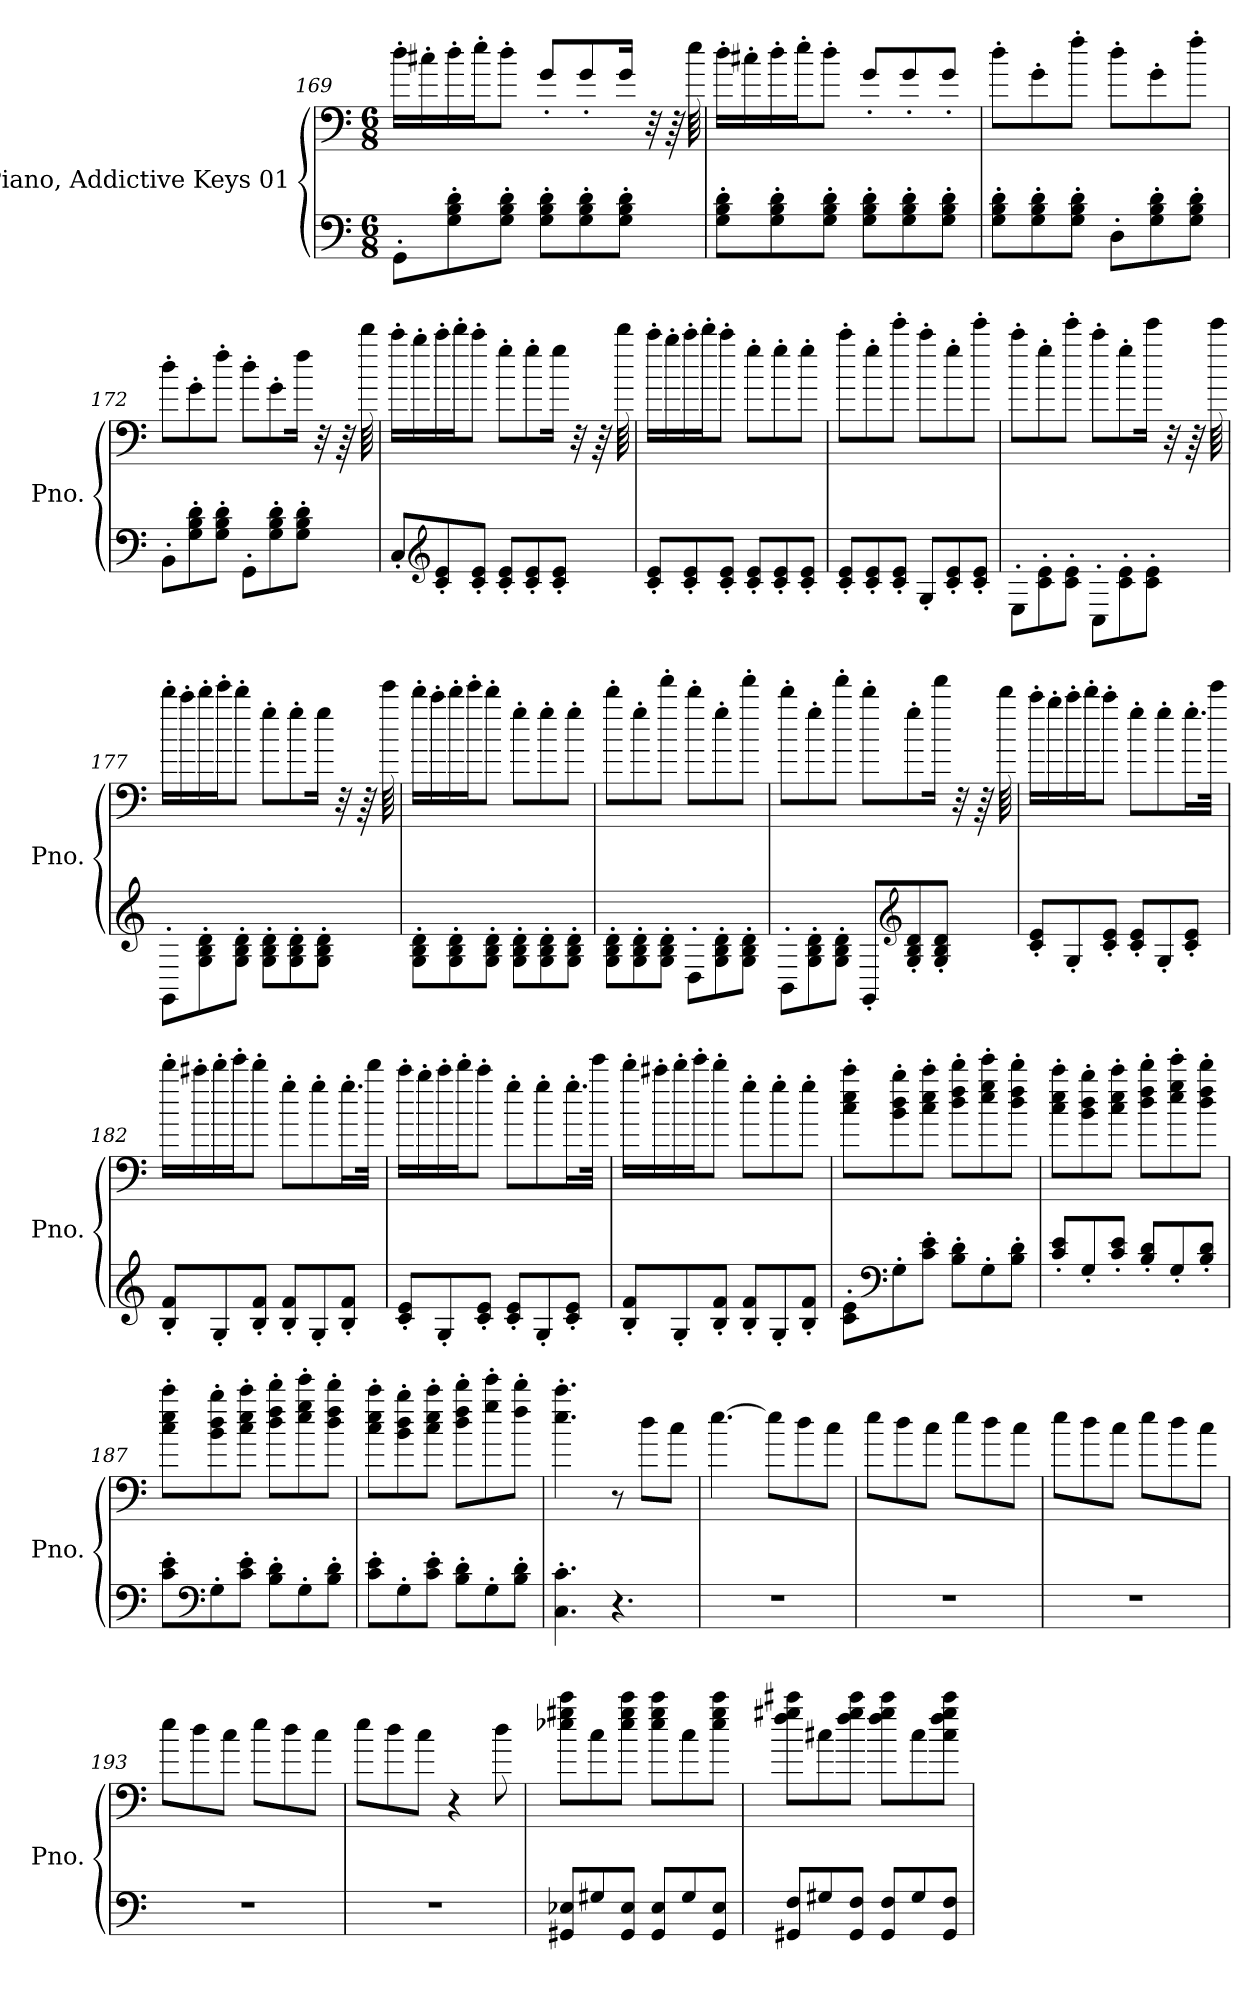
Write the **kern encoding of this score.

**kern	**kern
*part1	*part1
*staff2	*staff1
*I"Piano, Addictive Keys 01	*
*I'Pno.	*
*clefF4	*clefF4
*k[]	*k[]
*M6/8	*M6/8
=169	=169
8GG'\L	16dd'\LL
.	16cc#X'\
8G\' 8B\' 8d\'	16dd'\
.	16ee'\J
8G\' 8B\' 8d\'J	8dd'\J
8G\' 8B\' 8d\'L	8g'/L
8G\' 8B\' 8d\'	8g'/
8G\' 8B\' 8d\'J	16g/Jk
.	32r
.	64r
.	64ee\
=170	=170
8G\' 8B\' 8d\'L	16dd'\LL
.	16cc#X'\
8G\' 8B\' 8d\'	16dd'\
.	16ee'\J
8G\' 8B\' 8d\'J	8dd'\J
8G\' 8B\' 8d\'L	8g'/L
8G\' 8B\' 8d\'	8g'/
8G\' 8B\' 8d\'J	8g'/J
!!LO:LB:g=z
=171	=171
8G\' 8B\' 8d\'L	8dd'\L
8G\' 8B\' 8d\'	8g'\
8G\' 8B\' 8d\'J	8ff'\J
8D'\L	8dd'\L
8G\' 8B\' 8d\'	8g'\
8G\' 8B\' 8d\'J	8ff'\J
=172	=172
8BB'\L	8dd'\L
8G\' 8B\' 8d\'	8g'\
8G\' 8B\' 8d\'J	8ff'\J
8GG'\L	8dd'\L
8G\' 8B\' 8d\'	8g'\
8G\' 8B\' 8d\'J	16ff\Jk
.	32r
.	64r
.	64ddd\
=173	=173
8C'/L	16ccc'\LL
.	16bb'\
*clefG2	*
8c/' 8e/'	16ccc'\
.	16ddd'\J
8c/' 8e/'J	8ccc'\J
8c/' 8e/'L	8gg'\L
8c/' 8e/'	8gg'\
8c/' 8e/'J	16gg\Jk
.	32r
.	64r
.	64ddd\
=174	=174
8c/' 8e/'L	16ccc'\LL
.	16bb'\
8c/' 8e/'	16ccc'\
.	16ddd'\J
8c/' 8e/'J	8ccc'\J
8c/' 8e/'L	8gg'\L
8c/' 8e/'	8gg'\
8c/' 8e/'J	8gg'\J
!!LO:LB:g=z
=175	=175
8c/' 8e/'L	8ccc'\L
8c/' 8e/'	8gg'\
8c/' 8e/'J	8eee'\J
8G'/L	8ccc'\L
8c/' 8e/'	8gg'\
8c/' 8e/'J	8eee'\J
=176	=176
8E'\L	8ccc'\L
8c\' 8e\'	8gg'\
8c\' 8e\'J	8eee'\J
8C'\L	8ccc'\L
8c\' 8e\'	8gg'\
8c\' 8e\'J	16eee\Jk
.	32r
.	64r
.	64eee\
=177	=177
8GG'\L	16ddd'\LL
.	16ccc'\
8G\' 8B\' 8d\'	16ddd'\
.	16eee'\J
8G\' 8B\' 8d\'J	8ddd'\J
8G\' 8B\' 8d\'L	8gg'\L
8G\' 8B\' 8d\'	8gg'\
8G\' 8B\' 8d\'J	16gg\Jk
.	32r
.	64r
.	64eee\
=178	=178
8G\' 8B\' 8d\'L	16ddd'\LL
.	16ccc'\
8G\' 8B\' 8d\'	16ddd'\
.	16eee'\J
8G\' 8B\' 8d\'J	8ddd'\J
8G\' 8B\' 8d\'L	8gg'\L
8G\' 8B\' 8d\'	8gg'\
8G\' 8B\' 8d\'J	8gg'\J
!!LO:LB:g=z
=179	=179
8G\' 8B\' 8d\'L	8ddd'\L
8G\' 8B\' 8d\'	8gg'\
8G\' 8B\' 8d\'J	8fff'\J
8D'\L	8ddd'\L
8G\' 8B\' 8d\'	8gg'\
8G\' 8B\' 8d\'J	8fff'\J
=180	=180
8BB'\L	8ddd'\L
8G\' 8B\' 8d\'	8gg'\
8G\' 8B\' 8d\'J	8fff'\J
8GG'/L	8ddd'\L
*clefG2	*
8G/' 8B/' 8d/'	8gg'\
8G/' 8B/' 8d/'J	16fff\Jk
.	32r
.	64r
.	64ddd\
=181	=181
8c/' 8e/'L	16ccc'\LL
.	16bb'\
8G'/	16ccc'\
.	16ddd'\J
8c/' 8e/'J	8ccc'\J
8c/' 8e/'L	8gg'\L
8G'/	8gg'\
8c/' 8e/'J	16.gg'\L
.	32eee\JJk
=182	=182
8B/' 8f/'L	16ddd'\LL
.	16ccc#X'\
8G'/	16ddd'\
.	16eee'\J
8B/' 8f/'J	8ddd'\J
8B/' 8f/'L	8gg'\L
8G'/	8gg'\
8B/' 8f/'J	16.gg'\L
.	32ddd\JJk
!!LO:LB:g=z
=183	=183
8c/' 8e/'L	16ccc'\LL
.	16bb'\
8G'/	16ccc'\
.	16ddd'\J
8c/' 8e/'J	8ccc'\J
8c/' 8e/'L	8gg'\L
8G'/	8gg'\
8c/' 8e/'J	16.gg'\L
.	32eee\JJk
=184	=184
8B/' 8f/'L	16ddd'\LL
.	16ccc#X'\
8G'/	16ddd'\
.	16eee'\J
8B/' 8f/'J	8ddd'\J
8B/' 8f/'L	8gg'\L
8G'/	8gg'\
8B/' 8f/'J	8gg'\J
=185	=185
8c\' 8e\'L	8cc\' 8ee\' 8ccc\'L
*clefF4	*
8G'\	8b\' 8dd\' 8bb\'
8c\' 8e\'J	8cc\' 8ee\' 8ccc\'J
8B\' 8d\'L	8dd\' 8ff\' 8ddd\'L
8G'\	8ee\' 8gg\' 8eee\'
8B\' 8d\'J	8dd\' 8ff\' 8ddd\'J
=186	=186
8c/' 8e/'L	8cc\' 8ee\' 8ccc\'L
8G'/	8b\' 8dd\' 8bb\'
8c/' 8e/'J	8cc\' 8ee\' 8ccc\'J
8B/' 8d/'L	8dd\' 8ff\' 8ddd\'L
8G'/	8ee\' 8gg\' 8eee\'
8B/' 8d/'J	8dd\' 8ff\' 8ddd\'J
=187	=187
8c\' 8e\'L	8cc\' 8ee\' 8ccc\'L
*clefF4	*
8G'\	8b\' 8dd\' 8bb\'
8c\' 8e\'J	8cc\' 8ee\' 8ccc\'J
8B\' 8d\'L	8dd\' 8ff\' 8ddd\'L
8G'\	8ee\' 8gg\' 8eee\'
8B\' 8d\'J	8dd\' 8ff\' 8ddd\'J
!!LO:PB:g=z
=188	=188
8c\' 8e\'L	8cc\' 8ee\' 8ccc\'L
8G'\	8b\' 8dd\' 8bb\'
8c\' 8e\'J	8cc\' 8ee\' 8ccc\'J
8B\' 8d\'L	8dd\' 8ff\' 8ddd\'L
8G'\	8gg\' 8eee\'
8B\' 8d\'J	8ff\' 8ddd\'J
=189	=189
*	*MM60
4.C\' 4.c\'	4.ee\' 4.ccc\'
4.r	8r
.	8dd\L
.	8cc\J
=190	=190
2.r	[4.ee\
*	*MM110
.	8ee\L]
.	8dd\
.	8cc\J
=191	=191
*	*MM136
2.r	8ee\L
.	8dd\
.	8cc\J
*	*MM160
.	8ee\L
.	8dd\
.	8cc\J
=192	=192
*	*MM205
2.r	8ee\L
.	8dd\
.	8cc\J
*	*MM219
.	8ee\L
.	8dd\
.	8cc\J
=193	=193
*	*MM244
2.r	8ee\L
.	8dd\
.	8cc\J
*	*MM268
.	8ee\L
.	8dd\
.	8cc\J
=194	=194
*	*MM45
2.r	8ee\L
.	8dd\
.	8cc\J
.	4r
.	8dd\
!!LO:LB:g=z
=195	=195
*	*MM215
8GG#X/ 8E-X/L	8ee-X\ 8gg#X\ 8ccc\L
8G#X/	8cc\
8GG#/ 8E-/J	8ee-\ 8gg#\ 8ccc\J
8GG#/ 8E-/L	8ee-\ 8gg#\ 8ccc\L
8G#/	8cc\
8GG#/ 8E-/J	8ee-\ 8gg#\ 8ccc\J
=196	=196
8GG#X/ 8F/L	8ff\ 8gg#X\ 8ccc#X\L
8G#X/	8cc#X\
8GG#/ 8F/J	8ff\ 8gg#\ 8ccc#\J
8GG#/ 8F/L	8ff\ 8gg#\ 8ccc#\L
8G#/	8cc#\
8GG#/ 8F/J	8cc#\ 8ff\ 8gg#\ 8ccc#\J
=	=
*-	*-
